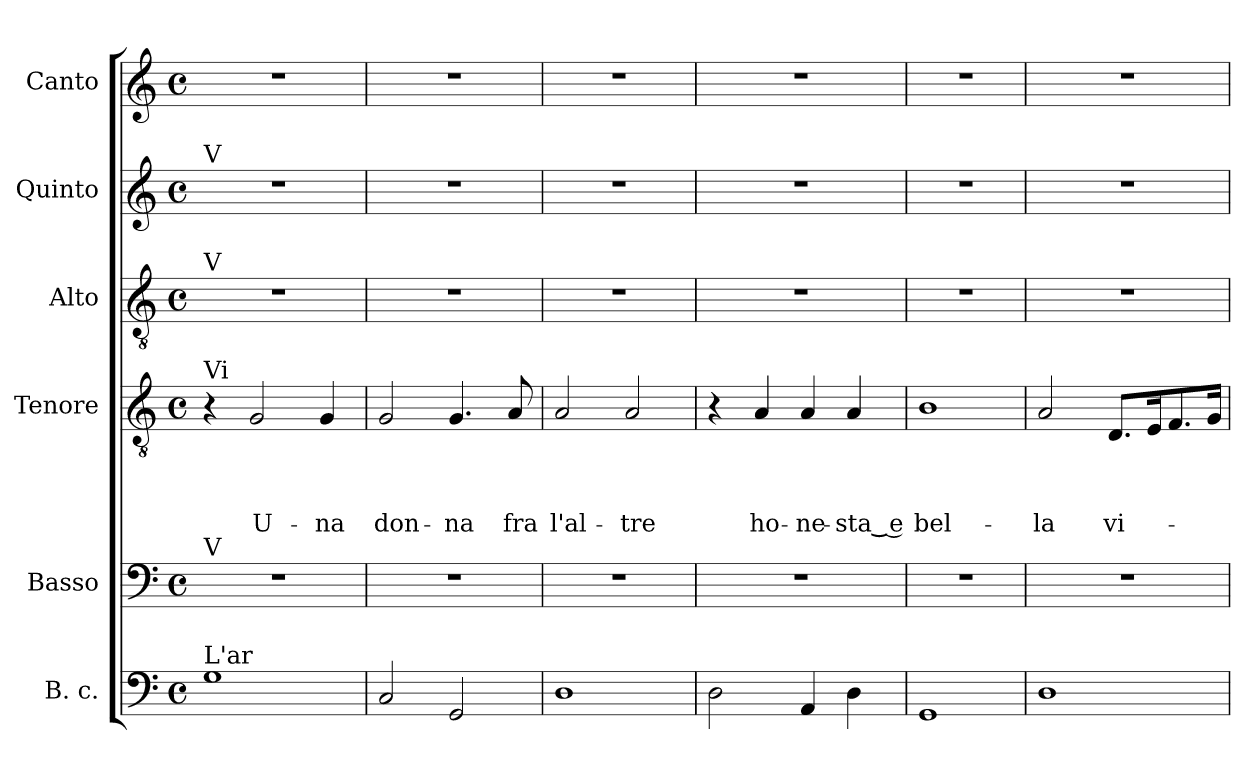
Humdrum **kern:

**kern	**kern	**kern	**text	**text	**text	**text	**kern	**kern	**kern
*part6	*part5	*part4	*part4	*part4	*part4	*part4	*part3	*part2	*part1
*staff6	*staff5	*staff4	*staff4	*staff4	*staff4	*staff4	*staff3	*staff2	*staff1
*I"B. c.	*I"Basso	*I"Tenore	*	*	*	*	*I"Alto	*I"Quinto	*I"Canto
*clefF4	*clefF4	*clefGv2	*	*	*	*	*clefGv2	*clefG2	*clefG2
*k[]	*k[]	*k[]	*	*	*	*	*k[]	*k[]	*k[]
*C:	*C:	*C:	*	*	*	*	*C:	*C:	*C:
*M4/4	*M4/4	*M4/4	*	*	*	*	*M4/4	*M4/4	*M4/4
*met(c)	*met(c)	*met(c)	*	*	*	*	*met(c)	*met(c)	*met(c)
=1	=1	=1	=1	=1	=1	=1	=1	=1	=1
!	!	!	!	!	!	!	!	!LO:TX:a:t=V	!
!	!	!	!	!	!	!	!LO:TX:a:t=V	!	!
!	!	!LO:TX:a:t=Vi	!	!	!	!	!	!	!
!	!LO:TX:a:t=V	!	!	!	!	!	!	!	!
!LO:TX:a:t=L'ar	!	!	!	!	!	!	!	!	!
1G	1r	4r	.	.	.	.	1r	1r	1r
!	!	!	!	!	!	!LO:LY:b	!	!	!
.	.	2G/	.	.	.	U-	.	.	.
!	!	!	!	!	!	!LO:LY:b	!	!	!
.	.	4G/	.	.	.	-na	.	.	.
=2	=2	=2	=2	=2	=2	=2	=2	=2	=2
!	!	!	!	!	!	!LO:LY:b	!	!	!
2C/	1r	2G/	.	.	.	don-	1r	1r	1r
!	!	!	!	!	!	!LO:LY:b	!	!	!
2GG/	.	4.G/	.	.	.	-na	.	.	.
!	!	!	!	!	!	!LO:LY:b	!	!	!
.	.	8A/	.	.	.	fra	.	.	.
=3	=3	=3	=3	=3	=3	=3	=3	=3	=3
!	!	!	!	!	!	!LO:LY:b	!	!	!
1D	1r	2A/	.	.	.	l'al-	1r	1r	1r
!	!	!	!	!	!	!LO:LY:b	!	!	!
.	.	2A/	.	.	.	-tre	.	.	.
=4	=4	=4	=4	=4	=4	=4	=4	=4	=4
2D\	1r	4r	.	.	.	.	1r	1r	1r
!	!	!	!	!	!	!LO:LY:b	!	!	!
.	.	4A/	.	.	.	ho-	.	.	.
!	!	!	!	!	!	!LO:LY:b	!	!	!
4AA/	.	4A/	.	.	.	-ne-	.	.	.
!	!	!	!	!	!	!LO:LY:b:rj	!	!	!
4D\	.	4A/	.	.	.	-sta‿ e	.	.	.
=5	=5	=5	=5	=5	=5	=5	=5	=5	=5
!	!	!	!	!	!	!LO:LY:b	!	!	!
1GG	1r	1B	.	.	.	bel-	1r	1r	1r
=6	=6	=6	=6	=6	=6	=6	=6	=6	=6
!	!	!	!	!	!	!LO:LY:b	!	!	!
1D	1r	2A/	.	.	.	-la	1r	1r	1r
!	!	!	!	!	!	!LO:LY:b	!	!	!
.	.	8.D/L	.	.	.	vi-	.	.	.
.	.	16E/k	.	.	.	.	.	.	.
.	.	8.F/	.	.	.	.	.	.	.
.	.	16G/Jk	.	.	.	.	.	.	.
=	=	=	=	=	=	=	=	=	=
*-	*-	*-	*-	*-	*-	*-	*-	*-	*-
